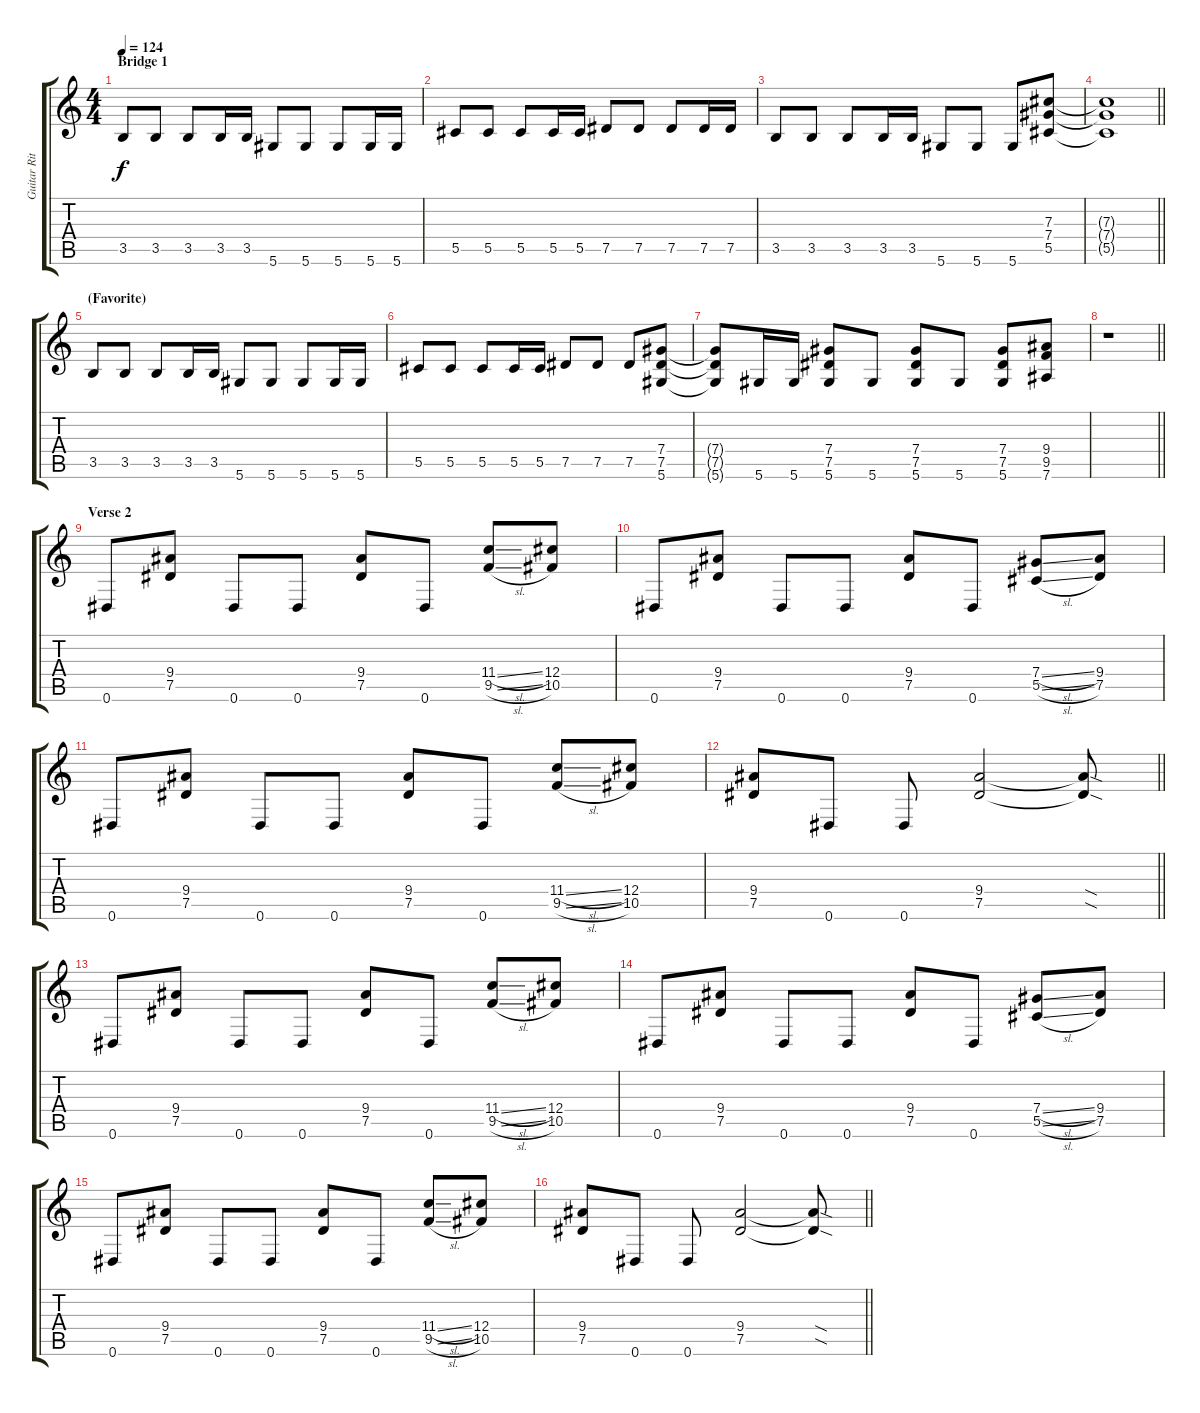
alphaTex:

\track ("Guitar Rithm 2" "Guitar Rit") {instrument overdrivenguitar}
\staff {score tabs}
\tuning (Eb4 Bb3 Gb3 Db3 Ab2 Eb2) {hide}
\ts (4 4)
\section ("" "Bridge 1")
\tempo 124
\clef g2
\ks c
3.5.8{dy f} 3.5.8 3.5.8 3.5.16 3.5.16 5.6.8 5.6.8 5.6.8 5.6.16 5.6.16 |
5.5.8 5.5.8 5.5.8 5.5.16 5.5.16 7.5.8 7.5.8 7.5.8 7.5.16 7.5.16 |
3.5.8 3.5.8 3.5.8 3.5.16 3.5.16 5.6.8 5.6.8 5.6.8 (7.3 7.4 5.5).8 |
\barLineRight lightlight
(7.3{t} 7.4{t} 5.5{t}).1 |
\section ("" "(Favorite)")
3.5.8 3.5.8 3.5.8 3.5.16 3.5.16 5.6.8 5.6.8 5.6.8 5.6.16 5.6.16 |
5.5.8 5.5.8 5.5.8 5.5.16 5.5.16 7.5.8 7.5.8 7.5.8 (7.4 7.5 5.6).8 |
(7.4{t} 7.5{t} 5.6{t}).8 5.6.16 5.6.16 (7.4 7.5 5.6).8 5.6.8 (7.4 7.5 5.6).8 5.6.8 (7.4 7.5 5.6).8 (9.4 9.5 7.6).8 |
\barLineRight lightlight
r.1 |
\section ("" "Verse 2")
0.6.8 (9.4 7.5).8 0.6.8 0.6.8 (9.4 7.5).8 0.6.8 (11.4{sl} 9.5{sl}).8 (12.4 10.5).8 |
0.6.8 (9.4 7.5).8 0.6.8 0.6.8 (9.4 7.5).8 0.6.8 (7.4{sl} 5.5{sl}).8 (9.4 7.5).8 |
0.6.8 (9.4 7.5).8 0.6.8 0.6.8 (9.4 7.5).8 0.6.8 (11.4{sl} 9.5{sl}).8 (12.4 10.5).8 |
\barLineRight lightlight
(9.4 7.5).8 0.6.8 0.6.8 (9.4 7.5).2 (9.4{sod t} 7.5{sod t}).8 |
0.6.8 (9.4 7.5).8 0.6.8 0.6.8 (9.4 7.5).8 0.6.8 (11.4{sl} 9.5{sl}).8 (12.4 10.5).8 |
0.6.8 (9.4 7.5).8 0.6.8 0.6.8 (9.4 7.5).8 0.6.8 (7.4{sl} 5.5{sl}).8 (9.4 7.5).8 |
0.6.8 (9.4 7.5).8 0.6.8 0.6.8 (9.4 7.5).8 0.6.8 (11.4{sl} 9.5{sl}).8 (12.4 10.5).8 |
\barLineRight lightlight
(9.4 7.5).8 0.6.8 0.6.8 (9.4 7.5).2 (9.4{sod t} 7.5{sod t}).8
